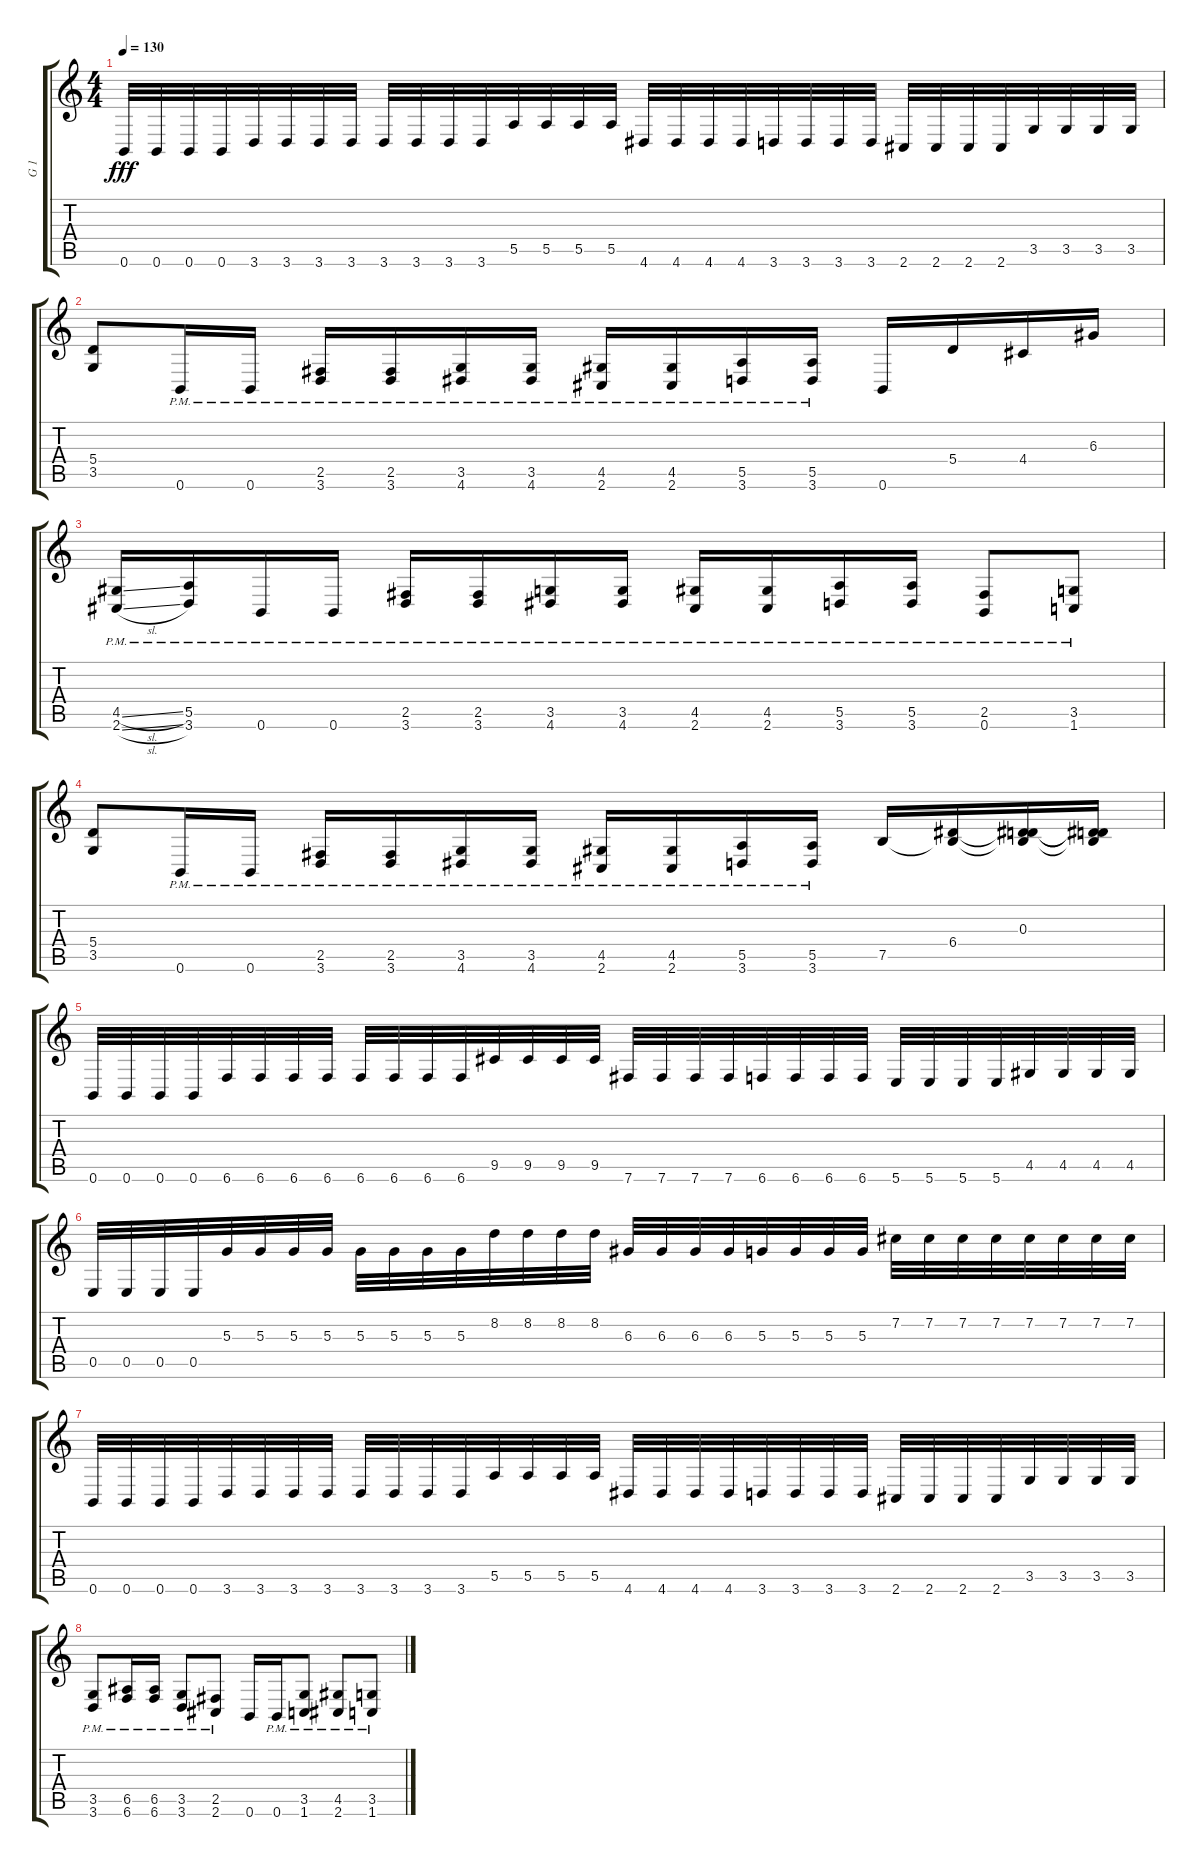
\track ("G 1" "G 1") {instrument distortionguitar}
\staff {score tabs}
\tuning (B3 Gb3 D3 A2 E2 B1) {hide}
\ts (4 4)
\tempo 130
\clef g2
\ks c
0.6.32{dy fff} 0.6.32 0.6.32 0.6.32 3.6.32 3.6.32 3.6.32 3.6.32 3.6.32 3.6.32 3.6.32 3.6.32 5.5.32 5.5.32 5.5.32 5.5.32 4.6.32 4.6.32 4.6.32 4.6.32 3.6.32 3.6.32 3.6.32 3.6.32 2.6.32 2.6.32 2.6.32 2.6.32 3.5.32 3.5.32 3.5.32 3.5.32 |
(5.4 3.5).8 0.6{pm}.16 0.6{pm}.16 (2.5{pm} 3.6{pm}).16 (2.5{pm} 3.6{pm}).16 (3.5{pm} 4.6{pm}).16 (3.5{pm} 4.6{pm}).16 (4.5{pm} 2.6{pm}).16 (4.5{pm} 2.6{pm}).16 (5.5{pm} 3.6{pm}).16 (5.5{pm} 3.6{pm}).16 0.6.16 5.4.16 4.4.16 6.3.16 |
(4.5{sl pm} 2.6{sl pm}).16 (5.5{pm} 3.6{pm}).16 0.6{pm}.16 0.6{pm}.16 (2.5{pm} 3.6{pm}).16 (2.5{pm} 3.6{pm}).16 (3.5{pm} 4.6{pm}).16 (3.5{pm} 4.6{pm}).16 (4.5{pm} 2.6{pm}).16 (4.5{pm} 2.6{pm}).16 (5.5{pm} 3.6{pm}).16 (5.5{pm} 3.6{pm}).16 (2.5{pm} 0.6{pm}).8 (3.5{pm} 1.6{pm}).8 |
(5.4 3.5).8 0.6{pm}.16 0.6{pm}.16 (2.5{pm} 3.6{pm}).16 (2.5{pm} 3.6{pm}).16 (3.5{pm} 4.6{pm}).16 (3.5{pm} 4.6{pm}).16 (4.5{pm} 2.6{pm}).16 (4.5{pm} 2.6{pm}).16 (5.5{pm} 3.6{pm}).16 (5.5{pm} 3.6{pm}).16 7.5.16 (6.4 7.5{t}).16 (0.3 6.4{t} 7.5{t}).16 (0.3{t} 6.4{t} 7.5{t}).16 |
0.6.32 0.6.32 0.6.32 0.6.32 6.6.32 6.6.32 6.6.32 6.6.32 6.6.32 6.6.32 6.6.32 6.6.32 9.5.32 9.5.32 9.5.32 9.5.32 7.6.32 7.6.32 7.6.32 7.6.32 6.6.32 6.6.32 6.6.32 6.6.32 5.6.32 5.6.32 5.6.32 5.6.32 4.5.32 4.5.32 4.5.32 4.5.32 |
0.5.32 0.5.32 0.5.32 0.5.32 5.3.32 5.3.32 5.3.32 5.3.32 5.3.32 5.3.32 5.3.32 5.3.32 8.2.32 8.2.32 8.2.32 8.2.32 6.3.32 6.3.32 6.3.32 6.3.32 5.3.32 5.3.32 5.3.32 5.3.32 7.2.32 7.2.32 7.2.32 7.2.32 7.2.32 7.2.32 7.2.32 7.2.32 |
0.6.32 0.6.32 0.6.32 0.6.32 3.6.32 3.6.32 3.6.32 3.6.32 3.6.32 3.6.32 3.6.32 3.6.32 5.5.32 5.5.32 5.5.32 5.5.32 4.6.32 4.6.32 4.6.32 4.6.32 3.6.32 3.6.32 3.6.32 3.6.32 2.6.32 2.6.32 2.6.32 2.6.32 3.5.32 3.5.32 3.5.32 3.5.32 |
(3.5{pm} 3.6{pm}).8 (6.5{pm} 6.6{pm}).16 (6.5{pm} 6.6{pm}).16 (3.5{pm} 3.6{pm}).8 (2.5{pm} 2.6{pm}).8 0.6.16 0.6{pm}.16 (3.5{pm} 1.6{pm}).8 (4.5{pm} 2.6{pm}).8 (3.5{pm} 1.6{pm}).8
